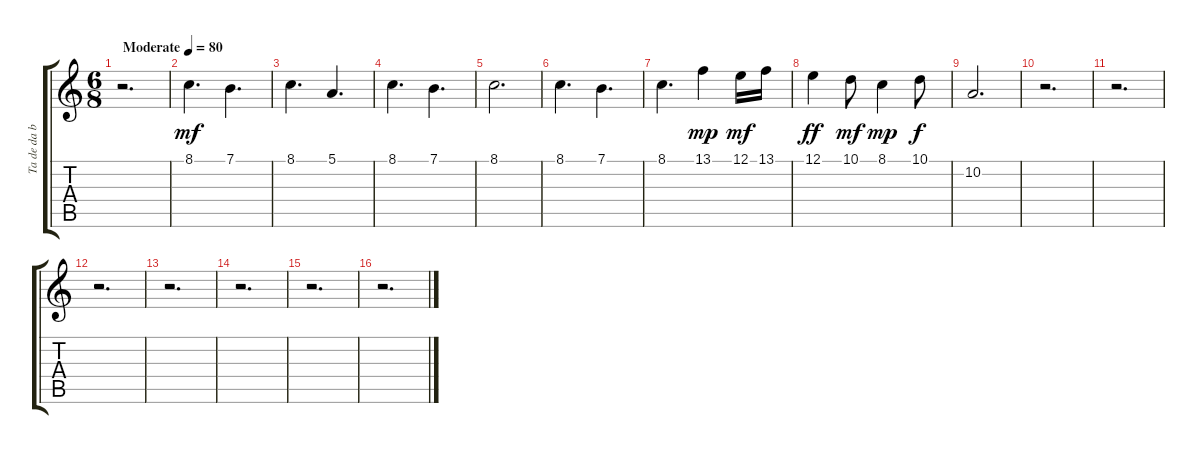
\track ("Ta de da background" "Ta de da b") {instrument ocarina}
\staff {score tabs}
\tuning (E4 B3 G3 D3 A2 E2) {hide}
\ts (6 8)
\tempo (80 "Moderate")
\clef g2
\ks c
r.2{d dy mf instrument ocarina} |
8.1.4{d} 7.1.4{d} |
8.1.4{d} 5.1.4{d} |
8.1.4{d} 7.1.4{d} |
8.1.2{d} |
8.1.4{d} 7.1.4{d} |
8.1.4{d} 13.1.4{dy mp} 12.1.16{dy mf} 13.1.16 |
12.1.4{dy ff} 10.1.8{dy mf} 8.1.4{dy mp} 10.1.8{dy f} |
10.2.2{d} |
r.2{d} |
r.2{d} |
r.2{d} |
r.2{d} |
r.2{d} |
r.2{d} |
r.2{d}
